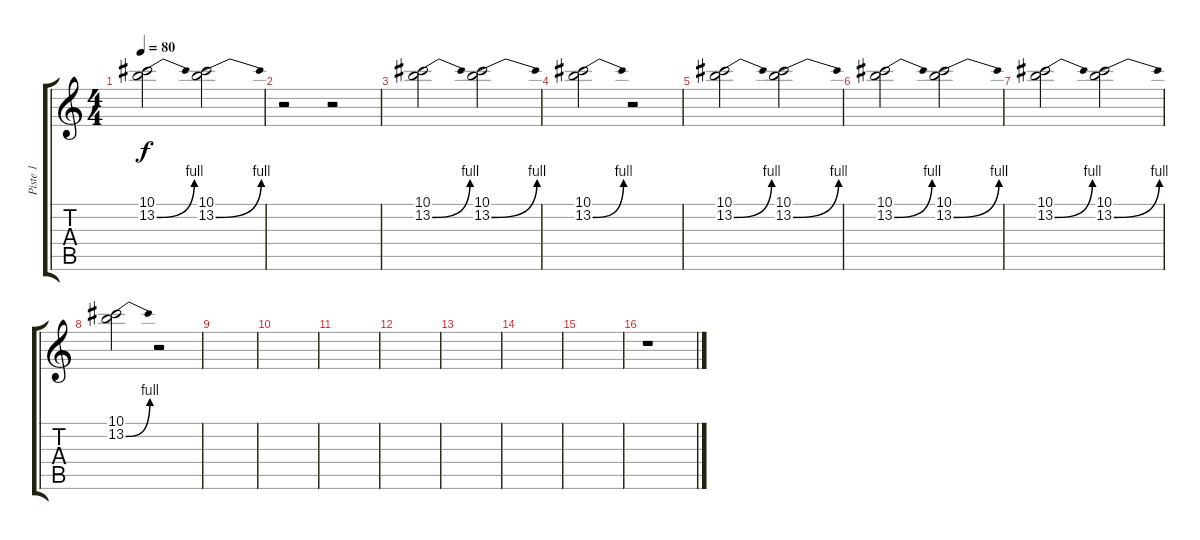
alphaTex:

\track ("Piste 1" "Piste 1") {instrument electricguitarclean}
\staff {score tabs}
\tuning (Eb4 Bb3 Gb3 Db3 Ab2 Eb2) {hide}
\ts (4 4)
\tempo 80
\clef g2
\ks c
(10.1 13.2{be (bend 0 0 60 4)}).2{dy f} (10.1 13.2{be (bend 0 0 60 4)}).2 |
r.2 r.2 |
(10.1 13.2{be (bend 0 0 60 4)}).2 (10.1 13.2{be (bend 0 0 60 4)}).2 |
(10.1 13.2{be (bend 0 0 60 4)}).2 r.2 |
(10.1 13.2{be (bend 0 0 60 4)}).2 (10.1 13.2{be (bend 0 0 60 4)}).2 |
(10.1 13.2{be (bend 0 0 60 4)}).2 (10.1 13.2{be (bend 0 0 60 4)}).2 |
(10.1 13.2{be (bend 0 0 60 4)}).2 (10.1 13.2{be (bend 0 0 60 4)}).2 |
(10.1 13.2{be (bend 0 0 60 4)}).2 r.2 |
|
|
|
|
|
|
|
r.1
